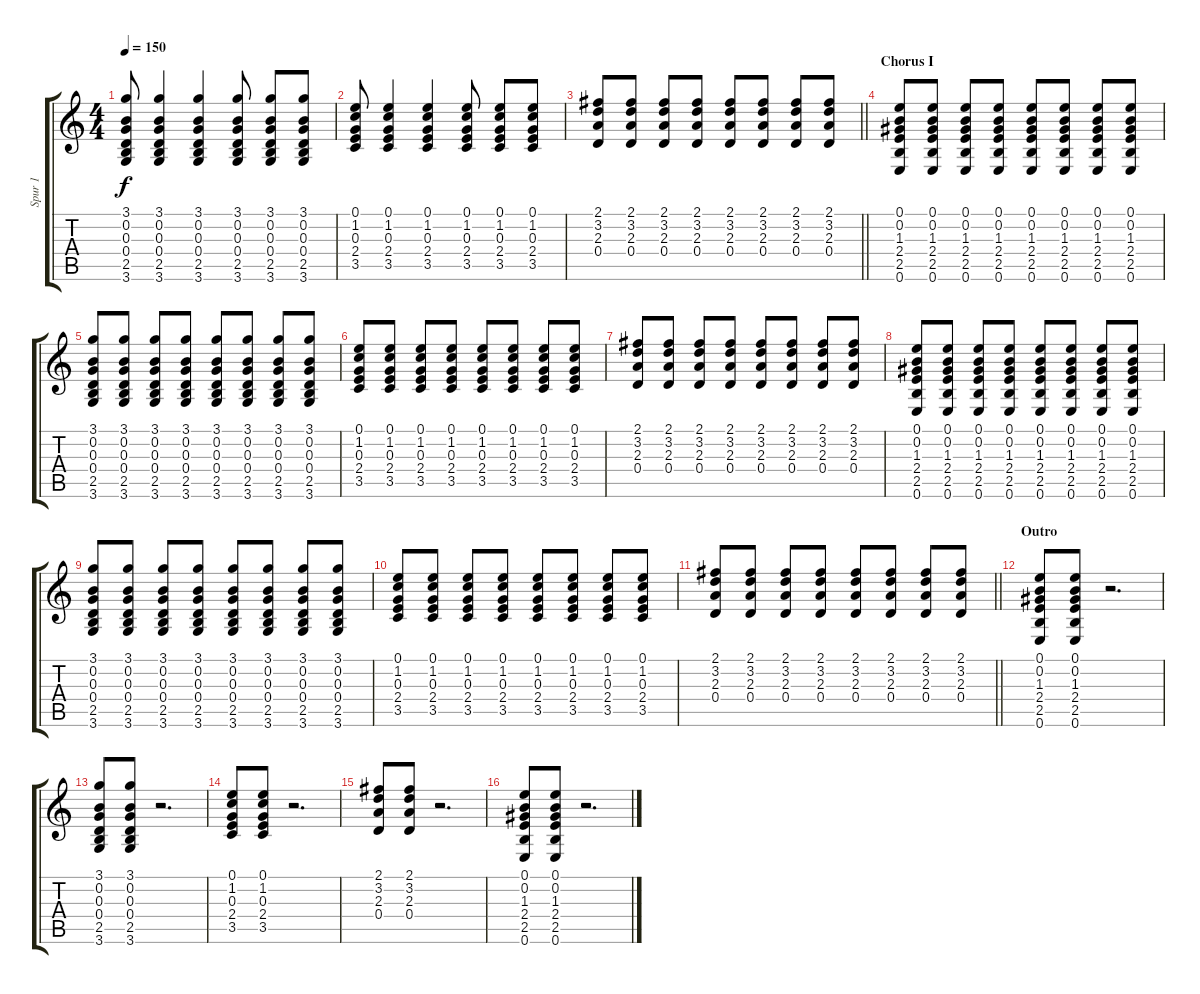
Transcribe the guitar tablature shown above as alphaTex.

\track ("Spur 1" "Spur 1") {instrument electricguitarclean}
\staff {score tabs}
\tuning (E4 B3 G3 D3 A2 E2) {hide}
\ts (4 4)
\tempo 150
\clef g2
\ks c
(3.1 0.2 0.3 0.4 2.5 3.6).8{dy f} (3.1 0.2 0.3 0.4 2.5 3.6).4 (3.1 0.2 0.3 0.4 2.5 3.6).4 (3.1 0.2 0.3 0.4 2.5 3.6).8 (3.1 0.2 0.3 0.4 2.5 3.6).8 (3.1 0.2 0.3 0.4 2.5 3.6).8 |
(0.1 1.2 0.3 2.4 3.5).8 (0.1 1.2 0.3 2.4 3.5).4 (0.1 1.2 0.3 2.4 3.5).4 (0.1 1.2 0.3 2.4 3.5).8 (0.1 1.2 0.3 2.4 3.5).8 (0.1 1.2 0.3 2.4 3.5).8 |
\barLineRight lightlight
(2.1 3.2 2.3 0.4).8 (2.1 3.2 2.3 0.4).8 (2.1 3.2 2.3 0.4).8 (2.1 3.2 2.3 0.4).8 (2.1 3.2 2.3 0.4).8 (2.1 3.2 2.3 0.4).8 (2.1 3.2 2.3 0.4).8 (2.1 3.2 2.3 0.4).8 |
\section ("" "Chorus I")
(0.1 0.2 1.3 2.4 2.5 0.6).8 (0.1 0.2 1.3 2.4 2.5 0.6).8 (0.1 0.2 1.3 2.4 2.5 0.6).8 (0.1 0.2 1.3 2.4 2.5 0.6).8 (0.1 0.2 1.3 2.4 2.5 0.6).8 (0.1 0.2 1.3 2.4 2.5 0.6).8 (0.1 0.2 1.3 2.4 2.5 0.6).8 (0.1 0.2 1.3 2.4 2.5 0.6).8 |
(3.1 0.2 0.3 0.4 2.5 3.6).8 (3.1 0.2 0.3 0.4 2.5 3.6).8 (3.1 0.2 0.3 0.4 2.5 3.6).8 (3.1 0.2 0.3 0.4 2.5 3.6).8 (3.1 0.2 0.3 0.4 2.5 3.6).8 (3.1 0.2 0.3 0.4 2.5 3.6).8 (3.1 0.2 0.3 0.4 2.5 3.6).8 (3.1 0.2 0.3 0.4 2.5 3.6).8 |
(0.1 1.2 0.3 2.4 3.5).8 (0.1 1.2 0.3 2.4 3.5).8 (0.1 1.2 0.3 2.4 3.5).8 (0.1 1.2 0.3 2.4 3.5).8 (0.1 1.2 0.3 2.4 3.5).8 (0.1 1.2 0.3 2.4 3.5).8 (0.1 1.2 0.3 2.4 3.5).8 (0.1 1.2 0.3 2.4 3.5).8 |
(2.1 3.2 2.3 0.4).8 (2.1 3.2 2.3 0.4).8 (2.1 3.2 2.3 0.4).8 (2.1 3.2 2.3 0.4).8 (2.1 3.2 2.3 0.4).8 (2.1 3.2 2.3 0.4).8 (2.1 3.2 2.3 0.4).8 (2.1 3.2 2.3 0.4).8 |
(0.1 0.2 1.3 2.4 2.5 0.6).8 (0.1 0.2 1.3 2.4 2.5 0.6).8 (0.1 0.2 1.3 2.4 2.5 0.6).8 (0.1 0.2 1.3 2.4 2.5 0.6).8 (0.1 0.2 1.3 2.4 2.5 0.6).8 (0.1 0.2 1.3 2.4 2.5 0.6).8 (0.1 0.2 1.3 2.4 2.5 0.6).8 (0.1 0.2 1.3 2.4 2.5 0.6).8 |
(3.1 0.2 0.3 0.4 2.5 3.6).8 (3.1 0.2 0.3 0.4 2.5 3.6).8 (3.1 0.2 0.3 0.4 2.5 3.6).8 (3.1 0.2 0.3 0.4 2.5 3.6).8 (3.1 0.2 0.3 0.4 2.5 3.6).8 (3.1 0.2 0.3 0.4 2.5 3.6).8 (3.1 0.2 0.3 0.4 2.5 3.6).8 (3.1 0.2 0.3 0.4 2.5 3.6).8 |
(0.1 1.2 0.3 2.4 3.5).8 (0.1 1.2 0.3 2.4 3.5).8 (0.1 1.2 0.3 2.4 3.5).8 (0.1 1.2 0.3 2.4 3.5).8 (0.1 1.2 0.3 2.4 3.5).8 (0.1 1.2 0.3 2.4 3.5).8 (0.1 1.2 0.3 2.4 3.5).8 (0.1 1.2 0.3 2.4 3.5).8 |
\barLineRight lightlight
(2.1 3.2 2.3 0.4).8 (2.1 3.2 2.3 0.4).8 (2.1 3.2 2.3 0.4).8 (2.1 3.2 2.3 0.4).8 (2.1 3.2 2.3 0.4).8 (2.1 3.2 2.3 0.4).8 (2.1 3.2 2.3 0.4).8 (2.1 3.2 2.3 0.4).8 |
\section ("" "Outro")
(0.1 0.2 1.3 2.4 2.5 0.6).8 (0.1 0.2 1.3 2.4 2.5 0.6).8 r.2{d} |
(3.1 0.2 0.3 0.4 2.5 3.6).8 (3.1 0.2 0.3 0.4 2.5 3.6).8 r.2{d} |
(0.1 1.2 0.3 2.4 3.5).8 (0.1 1.2 0.3 2.4 3.5).8 r.2{d} |
(2.1 3.2 2.3 0.4).8 (2.1 3.2 2.3 0.4).8 r.2{d} |
(0.1 0.2 1.3 2.4 2.5 0.6).8 (0.1 0.2 1.3 2.4 2.5 0.6).8 r.2{d}
